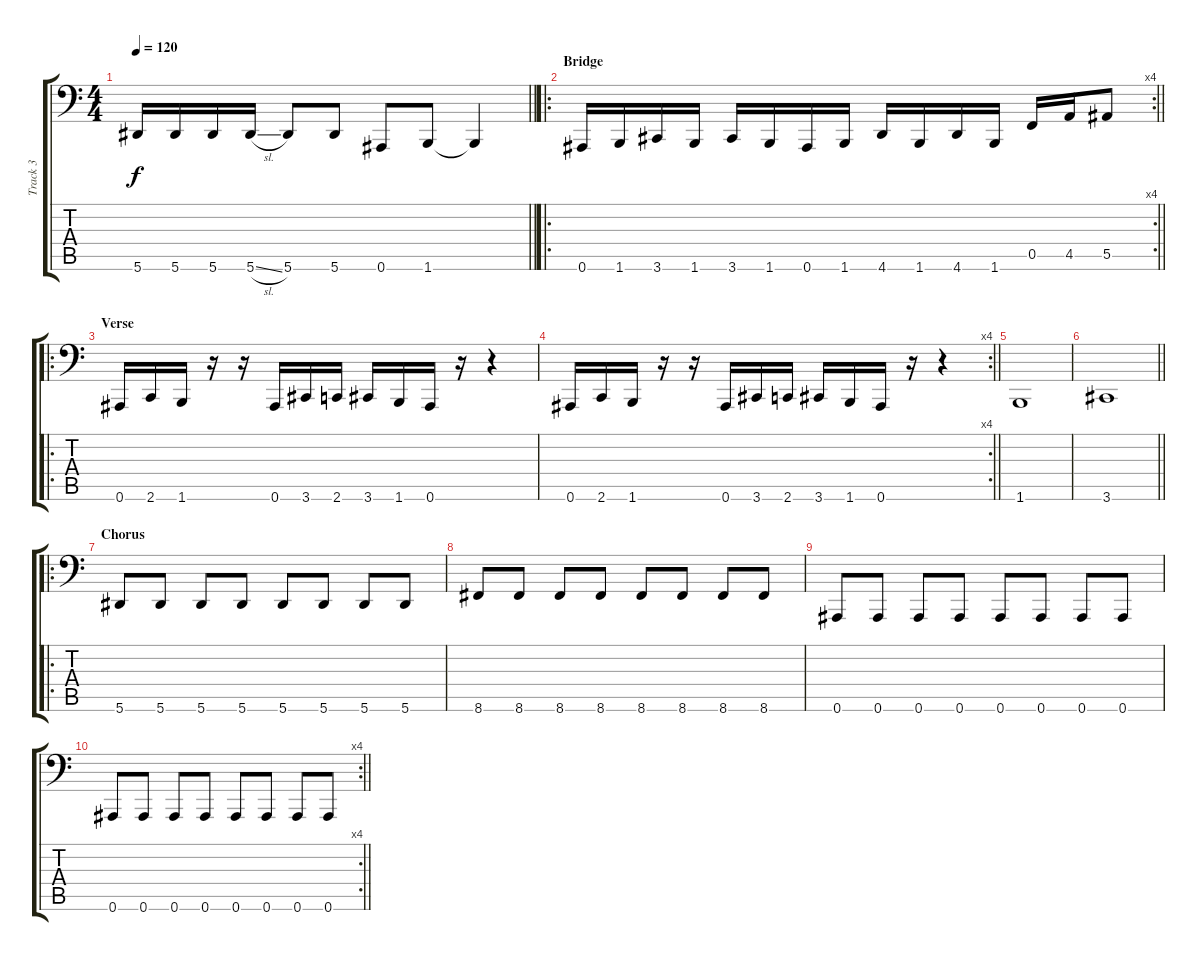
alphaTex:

\track ("Track 3" "Track 3") {instrument electricbasspick}
\staff {score tabs}
\tuning (C3 G2 Eb2 Bb1 F1 Bb0) {hide}
\ts (4 4)
\tempo 120
\clef f4
\barLineRight lightlight
\ks c
5.6.16{dy f} 5.6.16 5.6.16 5.6{sl}.16 5.6.8 5.6.8 0.6.8 1.6.8 1.6{t}.4 |
\ro
\rc 4
\section ("" "Bridge")
\barLineRight lightlight
0.6.16 1.6.16 3.6.16 1.6.16 3.6.16 1.6.16 0.6.16 1.6.16 4.6.16 1.6.16 4.6.16 1.6.16 0.5.16 4.5.16 5.5.8 |
\ro
\section ("" "Verse")
0.6.16 2.6.16 1.6.16 r.16 r.16 0.6.16 3.6.16 2.6.16 3.6.16 1.6.16 0.6.16 r.16 r.4 |
\rc 4
\barLineRight lightlight
0.6.16 2.6.16 1.6.16 r.16 r.16 0.6.16 3.6.16 2.6.16 3.6.16 1.6.16 0.6.16 r.16 r.4 |
1.6.1 |
\barLineRight lightlight
3.6.1 |
\ro
\section ("" "Chorus")
5.6.8 5.6.8 5.6.8 5.6.8 5.6.8 5.6.8 5.6.8 5.6.8 |
8.6.8 8.6.8 8.6.8 8.6.8 8.6.8 8.6.8 8.6.8 8.6.8 |
0.6.8 0.6.8 0.6.8 0.6.8 0.6.8 0.6.8 0.6.8 0.6.8 |
\rc 4
\barLineRight lightlight
0.6.8 0.6.8 0.6.8 0.6.8 0.6.8 0.6.8 0.6.8 0.6.8
